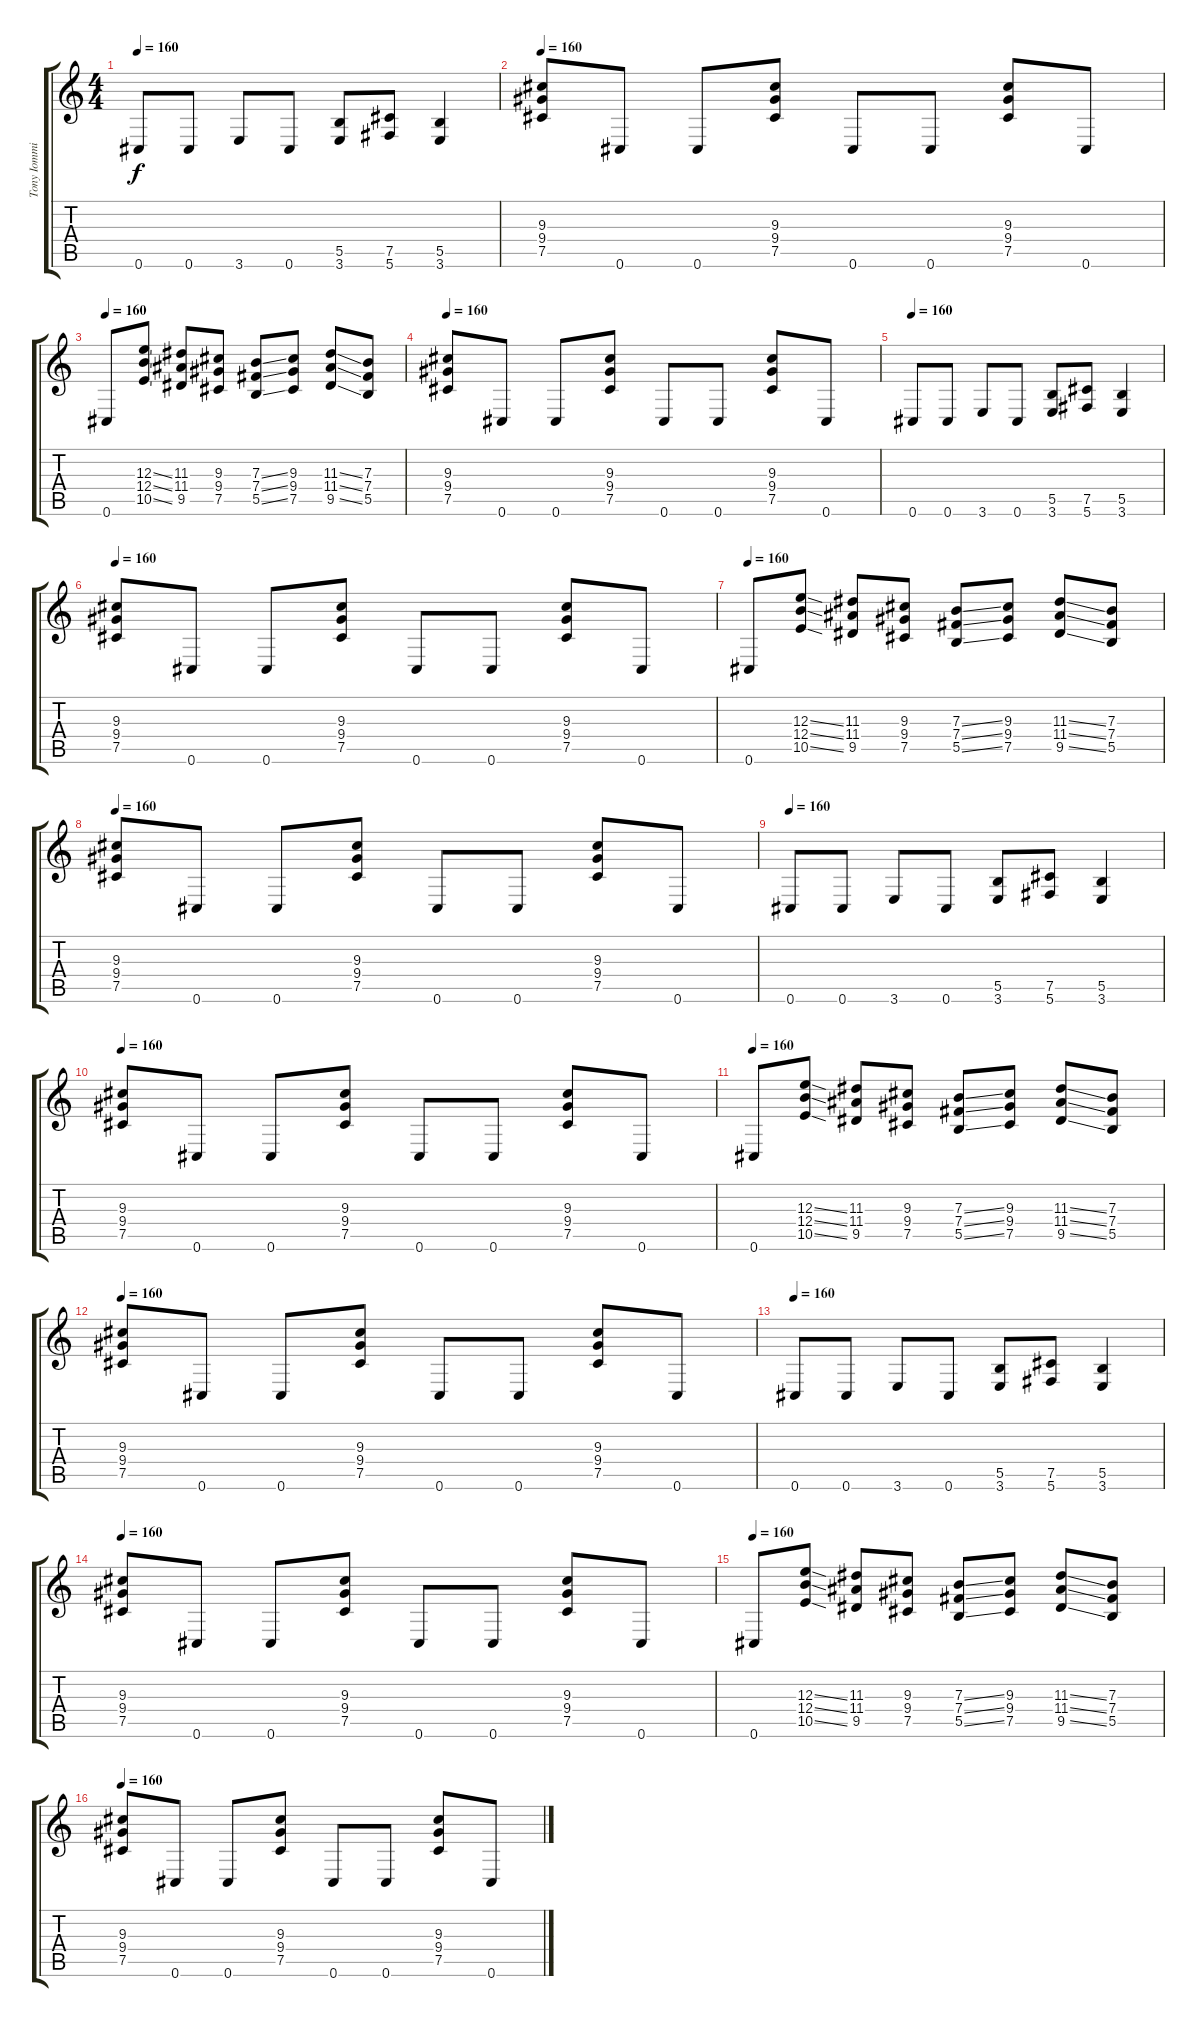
\track ("Tony Iommi" "Tony Iommi") {instrument distortionguitar}
\staff {score tabs}
\tuning (Db4 Ab3 E3 B2 Gb2 Db2) {hide}
\ts (4 4)
\tempo 160
\clef g2
\ks c
0.6.8{dy f} 0.6.8 3.6.8 0.6.8 (5.5 3.6).8 (7.5 5.6).8 (5.5 3.6).4 |
\tempo 160
(9.3 9.4 7.5).8 0.6.8 0.6.8 (9.3 9.4 7.5).8 0.6.8 0.6.8 (9.3 9.4 7.5).8 0.6.8 |
\tempo 160
0.6.8 (12.3{ss} 12.4{ss} 10.5{ss}).8 (11.3 11.4 9.5).8 (9.3 9.4 7.5).8 (7.3{ss} 7.4{ss} 5.5{ss}).8 (9.3 9.4 7.5).8 (11.3{ss} 11.4{ss} 9.5{ss}).8 (7.3 7.4 5.5).8 |
\tempo 160
(9.3 9.4 7.5).8 0.6.8 0.6.8 (9.3 9.4 7.5).8 0.6.8 0.6.8 (9.3 9.4 7.5).8 0.6.8 |
\tempo 160
0.6.8 0.6.8 3.6.8 0.6.8 (5.5 3.6).8 (7.5 5.6).8 (5.5 3.6).4 |
\tempo 160
(9.3 9.4 7.5).8 0.6.8 0.6.8 (9.3 9.4 7.5).8 0.6.8 0.6.8 (9.3 9.4 7.5).8 0.6.8 |
\tempo 160
0.6.8 (12.3{ss} 12.4{ss} 10.5{ss}).8 (11.3 11.4 9.5).8 (9.3 9.4 7.5).8 (7.3{ss} 7.4{ss} 5.5{ss}).8 (9.3 9.4 7.5).8 (11.3{ss} 11.4{ss} 9.5{ss}).8 (7.3 7.4 5.5).8 |
\tempo 160
(9.3 9.4 7.5).8 0.6.8 0.6.8 (9.3 9.4 7.5).8 0.6.8 0.6.8 (9.3 9.4 7.5).8 0.6.8 |
\tempo 160
0.6.8 0.6.8 3.6.8 0.6.8 (5.5 3.6).8 (7.5 5.6).8 (5.5 3.6).4 |
\tempo 160
(9.3 9.4 7.5).8 0.6.8 0.6.8 (9.3 9.4 7.5).8 0.6.8 0.6.8 (9.3 9.4 7.5).8 0.6.8 |
\tempo 160
0.6.8 (12.3{ss} 12.4{ss} 10.5{ss}).8 (11.3 11.4 9.5).8 (9.3 9.4 7.5).8 (7.3{ss} 7.4{ss} 5.5{ss}).8 (9.3 9.4 7.5).8 (11.3{ss} 11.4{ss} 9.5{ss}).8 (7.3 7.4 5.5).8 |
\tempo 160
(9.3 9.4 7.5).8 0.6.8 0.6.8 (9.3 9.4 7.5).8 0.6.8 0.6.8 (9.3 9.4 7.5).8 0.6.8 |
\tempo 160
0.6.8 0.6.8 3.6.8 0.6.8 (5.5 3.6).8 (7.5 5.6).8 (5.5 3.6).4 |
\tempo 160
(9.3 9.4 7.5).8{volume 0} 0.6.8 0.6.8 (9.3 9.4 7.5).8 0.6.8 0.6.8 (9.3 9.4 7.5).8 0.6.8 |
\tempo 160
0.6.8 (12.3{ss} 12.4{ss} 10.5{ss}).8 (11.3 11.4 9.5).8 (9.3 9.4 7.5).8 (7.3{ss} 7.4{ss} 5.5{ss}).8 (9.3 9.4 7.5).8 (11.3{ss} 11.4{ss} 9.5{ss}).8 (7.3 7.4 5.5).8 |
\tempo 160
(9.3 9.4 7.5).8 0.6.8 0.6.8 (9.3 9.4 7.5).8 0.6.8 0.6.8 (9.3 9.4 7.5).8 0.6.8
